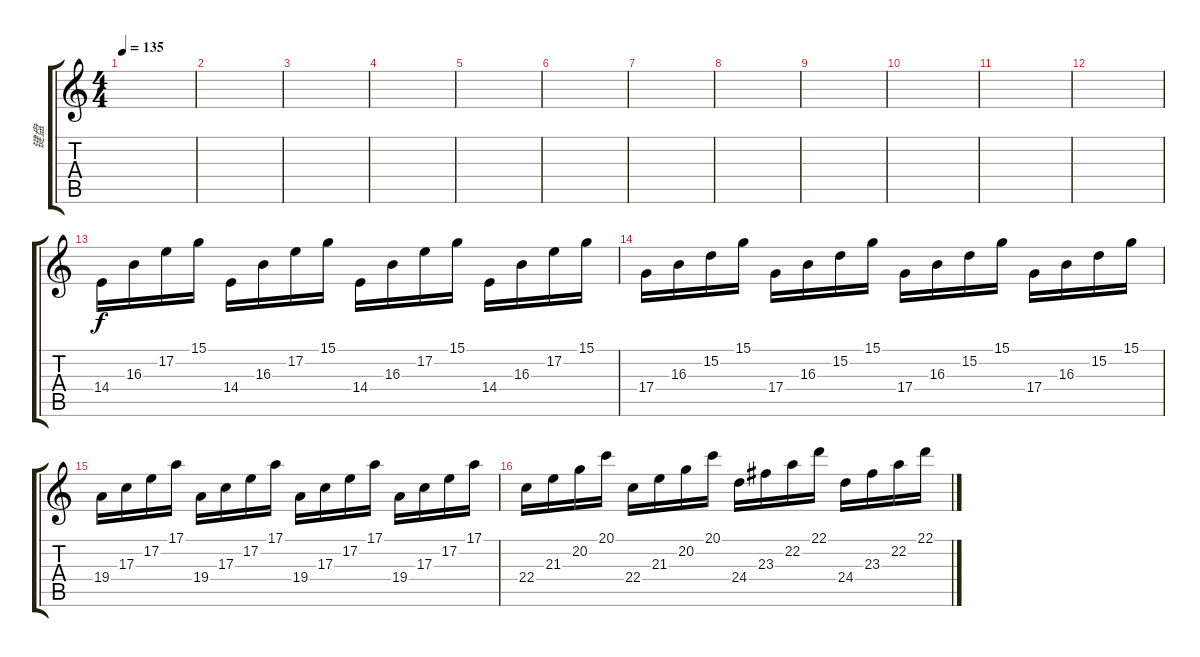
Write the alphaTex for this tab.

\track ("键盘" "键盘") {instrument electricgrandpiano}
\staff {score tabs}
\tuning (E4 B3 G3 D3 A2 E2) {hide}
\ts (4 4)
\tempo 135
\clef g2
\ks c
|
|
|
|
|
|
|
|
|
|
|
|
14.4.16 16.3.16 17.2.16 15.1.16 14.4.16 16.3.16 17.2.16 15.1.16 14.4.16 16.3.16 17.2.16 15.1.16 14.4.16 16.3.16 17.2.16 15.1.16 |
17.4.16 16.3.16 15.2.16 15.1.16 17.4.16 16.3.16 15.2.16 15.1.16 17.4.16 16.3.16 15.2.16 15.1.16 17.4.16 16.3.16 15.2.16 15.1.16 |
19.4.16 17.3.16 17.2.16 17.1.16 19.4.16 17.3.16 17.2.16 17.1.16 19.4.16 17.3.16 17.2.16 17.1.16 19.4.16 17.3.16 17.2.16 17.1.16 |
22.4.16 21.3.16 20.2.16 20.1.16 22.4.16 21.3.16 20.2.16 20.1.16 24.4.16 23.3.16 22.2.16 22.1.16 24.4.16 23.3.16 22.2.16 22.1.16
